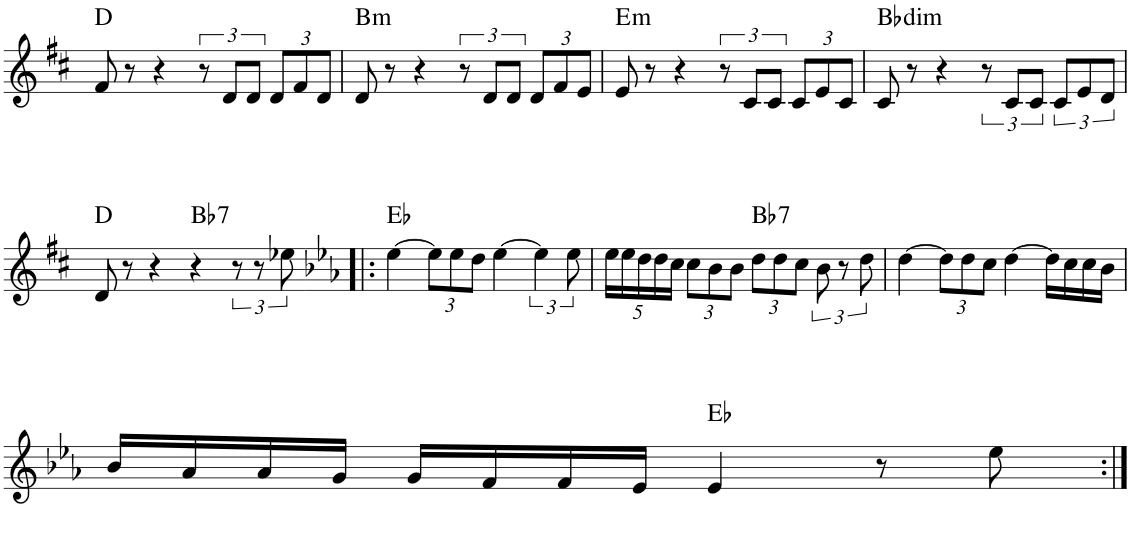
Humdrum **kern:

**kern	**harte
*part1	*part1
*staff1	*
*I"Piano	*
*I'Pno.	*
!!LO:PB:g=z
*clefG2	*
*k[f#c#]	*
*M4/4	*
=24	=24
8f#/	D:maj
8r	.
4r	.
12r	.
12d/L	.
12d/J	.
*Xbrackettup	*
12d/L	.
12f#/	.
12d/J	.
=25	=25
!	!LO:H:kt=m
8d/	B:min
8r	.
4r	.
*brackettup	*
12r	.
12d/L	.
12d/J	.
*Xbrackettup	*
12d/L	.
12f#/	.
12e/J	.
=26	=26
!	!LO:H:kt=m
8e/	E:min
8r	.
4r	.
*brackettup	*
12r	.
12c#/L	.
12c#/J	.
*Xbrackettup	*
12c#/L	.
12e/	.
12c#/J	.
=27	=27
!	!LO:H:kt=dim
8c#/	Bb:dim
8r	.
4r	.
*brackettup	*
12r	.
12c#/L	.
12c#/J	.
12c#/L	.
12e/	.
12d/J	.
!!LO:LB:g=z
=28	=28
8d/	D:maj
8r	.
4r	.
!	!LO:H:kt=7
4r	Bb:7
12r	.
12r	.
12ee-X\	.
=29!|:	=29!|:
*k[b-e-a-]	*
[4ee-\	Eb:maj
*Xbrackettup	*
12ee-\L]	.
12ee-\	.
12dd\J	.
[4ee-\	.
*brackettup	*
6ee-\]	.
12ee-\	.
=30	=30
*Xbrackettup	*
20ee-\LL	.
20ee-\	.
20dd\	.
20dd\	.
20cc\JJ	.
12cc\L	.
12b-\	.
12b-\J	.
!	!LO:H:kt=7
12dd\L	Bb:7
12dd\	.
12cc\J	.
*brackettup	*
12b-\	.
12r	.
12dd\	.
=31	=31
[4dd\	.
*Xbrackettup	*
12dd\L]	.
12dd\	.
12cc\J	.
[4dd\	.
16dd\LL]	.
16cc\	.
16cc\	.
16b-\JJ	.
!!LO:LB:g=z
=32	=32
16b-/LL	.
16a-/	.
16a-/	.
16g/JJ	.
16g/LL	.
16f/	.
16f/	.
16e-/JJ	.
4e-/	Eb:maj
8r	.
8ee-\	.
=:|!	=:|!
*-	*-
